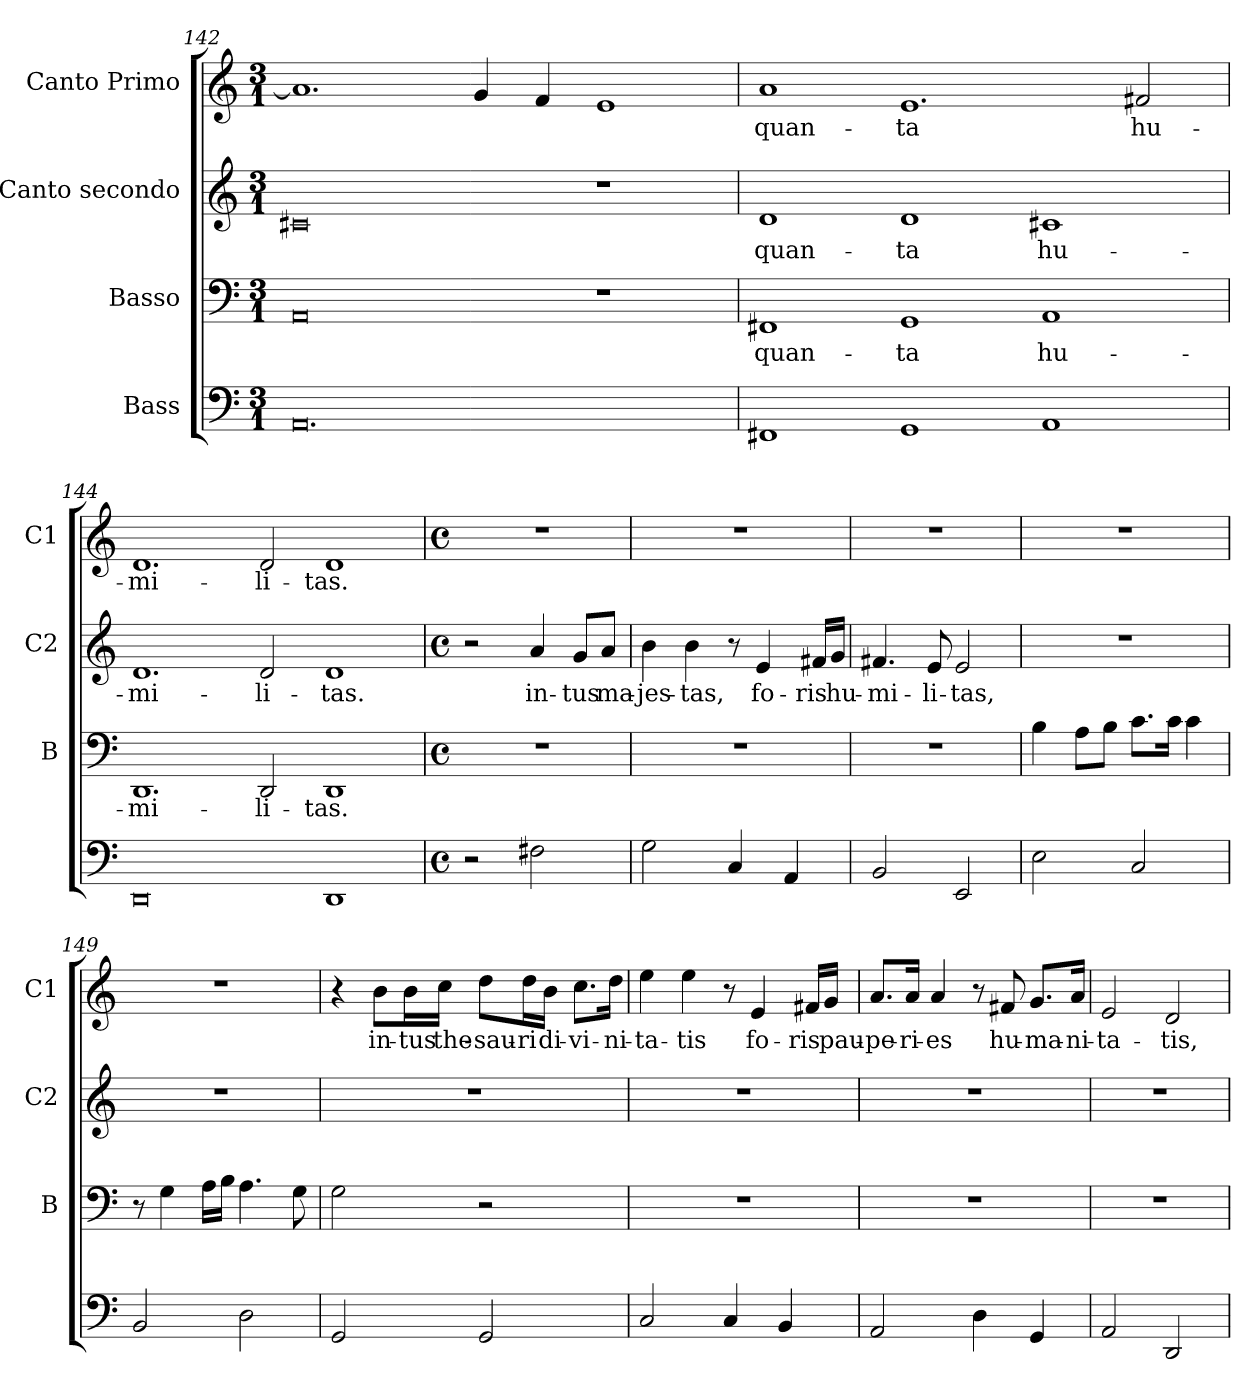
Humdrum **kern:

**kern	**kern	**text	**kern	**text	**kern	**text
*part4	*part3	*part3	*part2	*part2	*part1	*part1
*staff4	*staff3	*staff3	*staff2	*staff2	*staff1	*staff1
*I"Bass	*I"Basso	*	*I"Canto  secondo	*	*I"Canto  Primo	*
*	*I'B	*	*I'C2	*	*I'C1	*
*clefF4	*clefF4	*	*clefG2	*	*clefG2	*
*k[]	*k[]	*	*k[]	*	*k[]	*
*C:	*C:	*	*C:	*	*C:	*
*M3/1	*M3/1	*	*M3/1	*	*M3/1	*
=142	=142	=142	=142	=142	=142	=142
0.AA	0AA	.	0c#X	.	1.a]	.
.	.	.	.	.	4g/	.
.	.	.	.	.	4f/	.
.	1r	.	1r	.	1e	.
=143	=143	=143	=143	=143	=143	=143
!	!	!LO:LY:b	!	!LO:LY:b	!	!LO:LY:b
1FF#X	1FF#X	quan-	1d	quan-	1a	quan-
!	!	!LO:LY:b	!	!LO:LY:b	!	!LO:LY:b
1GG	1GG	-ta	1d	-ta	1.e	-ta
!	!	!LO:LY:b	!	!LO:LY:b	!	!
1AA	1AA	hu-	1c#X	hu-	.	.
!	!	!	!	!	!	!LO:LY:b
.	.	.	.	.	2f#X/	hu-
=144	=144	=144	=144	=144	=144	=144
!	!	!LO:LY:b	!	!LO:LY:b	!	!LO:LY:b
0DD	1.DD	-mi-	1.d	-mi-	1.d	-mi-
!	!	!LO:LY:b	!	!LO:LY:b	!	!LO:LY:b
.	2DD/	-li-	2d/	-li-	2d/	-li-
!	!	!LO:LY:b	!	!LO:LY:b	!	!LO:LY:b
1DD	1DD	-tas.	1d	-tas.	1d	-tas.
!!LO:LB:g=z
=145	=145	=145	=145	=145	=145	=145
*M4/4	*M4/4	*	*M4/4	*	*M4/4	*
*met(c)	*met(c)	*	*met(c)	*	*met(c)	*
2r	1r	.	2r	.	1r	.
!	!	!	!	!LO:LY:b	!	!
2F#X\	.	.	4a/	in-	.	.
!	!	!	!	!LO:LY:b	!	!
.	.	.	8g/L	-tus	.	.
!	!	!	!	!LO:LY:b	!	!
.	.	.	8a/J	ma-	.	.
=146	=146	=146	=146	=146	=146	=146
!	!	!	!	!LO:LY:b	!	!
2G\	1r	.	4b\	-jes-	1r	.
!	!	!	!	!LO:LY:b	!	!
.	.	.	4b\	-tas,	.	.
4C/	.	.	8r	.	.	.
!	!	!	!	!LO:LY:b	!	!
.	.	.	4e/	fo-	.	.
4AA/	.	.	.	.	.	.
!	!	!	!	!LO:LY:b	!	!
.	.	.	16f#X/LL	-ris	.	.
!	!	!	!	!LO:LY:b	!	!
.	.	.	16g/JJ	hu-	.	.
=147	=147	=147	=147	=147	=147	=147
!	!	!	!	!LO:LY:b	!	!
2BB/	1r	.	4.f#X/	-mi-	1r	.
!	!	!	!	!LO:LY:b	!	!
.	.	.	8e/	-li-	.	.
!	!	!	!	!LO:LY:b	!	!
2EE/	.	.	2e/	-tas,	.	.
=148	=148	=148	=148	=148	=148	=148
2E\	4B\	.	1r	.	1r	.
.	8A\L	.	.	.	.	.
.	8B\J	.	.	.	.	.
2C/	8.c\L	.	.	.	.	.
.	16c\Jk	.	.	.	.	.
.	4c\	.	.	.	.	.
=149	=149	=149	=149	=149	=149	=149
2BB/	8r	.	1r	.	1r	.
.	4G\	.	.	.	.	.
.	16A\LL	.	.	.	.	.
.	16B\JJ	.	.	.	.	.
2D\	4.A\	.	.	.	.	.
.	8G\	.	.	.	.	.
=150	=150	=150	=150	=150	=150	=150
2GG/	2G\	.	1r	.	4r	.
!	!	!	!	!	!	!LO:LY:b
.	.	.	.	.	8b\L	in-
!	!	!	!	!	!	!LO:LY:b
.	.	.	.	.	16b\L	-tus
!	!	!	!	!	!	!LO:LY:b
.	.	.	.	.	16cc\JJ	the-
!	!	!	!	!	!	!LO:LY:b
2GG/	2r	.	.	.	8dd\L	-sau-
!	!	!	!	!	!	!LO:LY:b
.	.	.	.	.	16dd\L	-ri
!	!	!	!	!	!	!LO:LY:b
.	.	.	.	.	16b\JJ	di-
!	!	!	!	!	!	!LO:LY:b
.	.	.	.	.	8.cc\L	-vi-
!	!	!	!	!	!	!LO:LY:b
.	.	.	.	.	16dd\Jk	-ni-
!!LO:LB:g=z
=151	=151	=151	=151	=151	=151	=151
!	!	!	!	!	!	!LO:LY:b
2C/	1r	.	1r	.	4ee\	-ta-
!	!	!	!	!	!	!LO:LY:b
.	.	.	.	.	4ee\	-tis
4C/	.	.	.	.	8r	.
!	!	!	!	!	!	!LO:LY:b
.	.	.	.	.	4e/	fo-
4BB/	.	.	.	.	.	.
!	!	!	!	!	!	!LO:LY:b
.	.	.	.	.	16f#X/LL	-ris
!	!	!	!	!	!	!LO:LY:b
.	.	.	.	.	16g/JJ	pau-
=152	=152	=152	=152	=152	=152	=152
!	!	!	!	!	!	!LO:LY:b
2AA/	1r	.	1r	.	8.a/L	-pe-
!	!	!	!	!	!	!LO:LY:b
.	.	.	.	.	16a/Jk	-ri-
!	!	!	!	!	!	!LO:LY:b
.	.	.	.	.	4a/	-es
4D\	.	.	.	.	8r	.
!	!	!	!	!	!	!LO:LY:b
.	.	.	.	.	8f#X/	hu-
!	!	!	!	!	!	!LO:LY:b
4GG/	.	.	.	.	8.g/L	-ma-
!	!	!	!	!	!	!LO:LY:b
.	.	.	.	.	16a/Jk	-ni-
=153	=153	=153	=153	=153	=153	=153
!	!	!	!	!	!	!LO:LY:b
2AA/	1r	.	1r	.	2e/	-ta-
!	!	!	!	!	!	!LO:LY:b
2DD/	.	.	.	.	2d/	-tis,
=	=	=	=	=	=	=
*-	*-	*-	*-	*-	*-	*-
